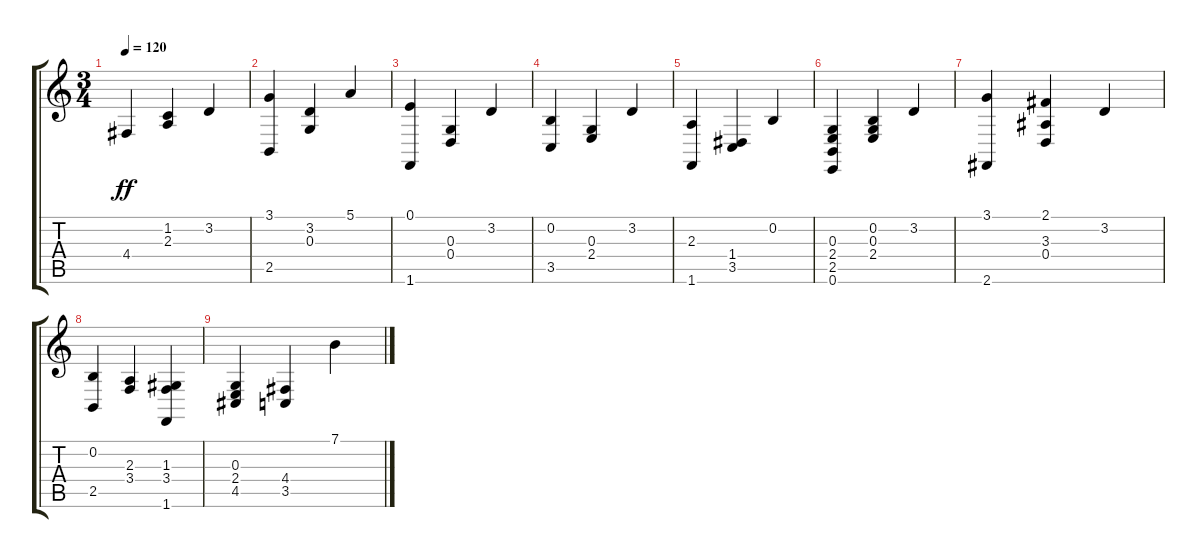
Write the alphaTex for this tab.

\track "" {instrument stringensemble2}
\staff {score tabs}
\tuning (E4 B3 G3 D3 A2 E2) {hide}
\ts (3 4)
\tempo 120
\clef g2
\ks c
4.4.4{dy ff} (1.2 2.3).4 3.2.4 |
(3.1 2.5).4 (3.2 0.3).4 5.1.4 |
(0.1 1.6).4 (0.3 0.4).4 3.2.4 |
(0.2 3.5).4 (0.3 2.4).4 3.2.4 |
(2.3 1.6).4 (1.4 3.5).4 0.2.4 |
(0.3 2.4 2.5 0.6).4 (0.2 0.3 2.4).4 3.2.4 |
(3.1 2.6).4 (2.1 3.3 0.4).4 3.2.4 |
(0.2 2.5).4 (2.3 3.4).4 (1.3 3.4 1.6).4 |
(0.3 2.4 4.5).4 (4.4 3.5).4 7.1.4
